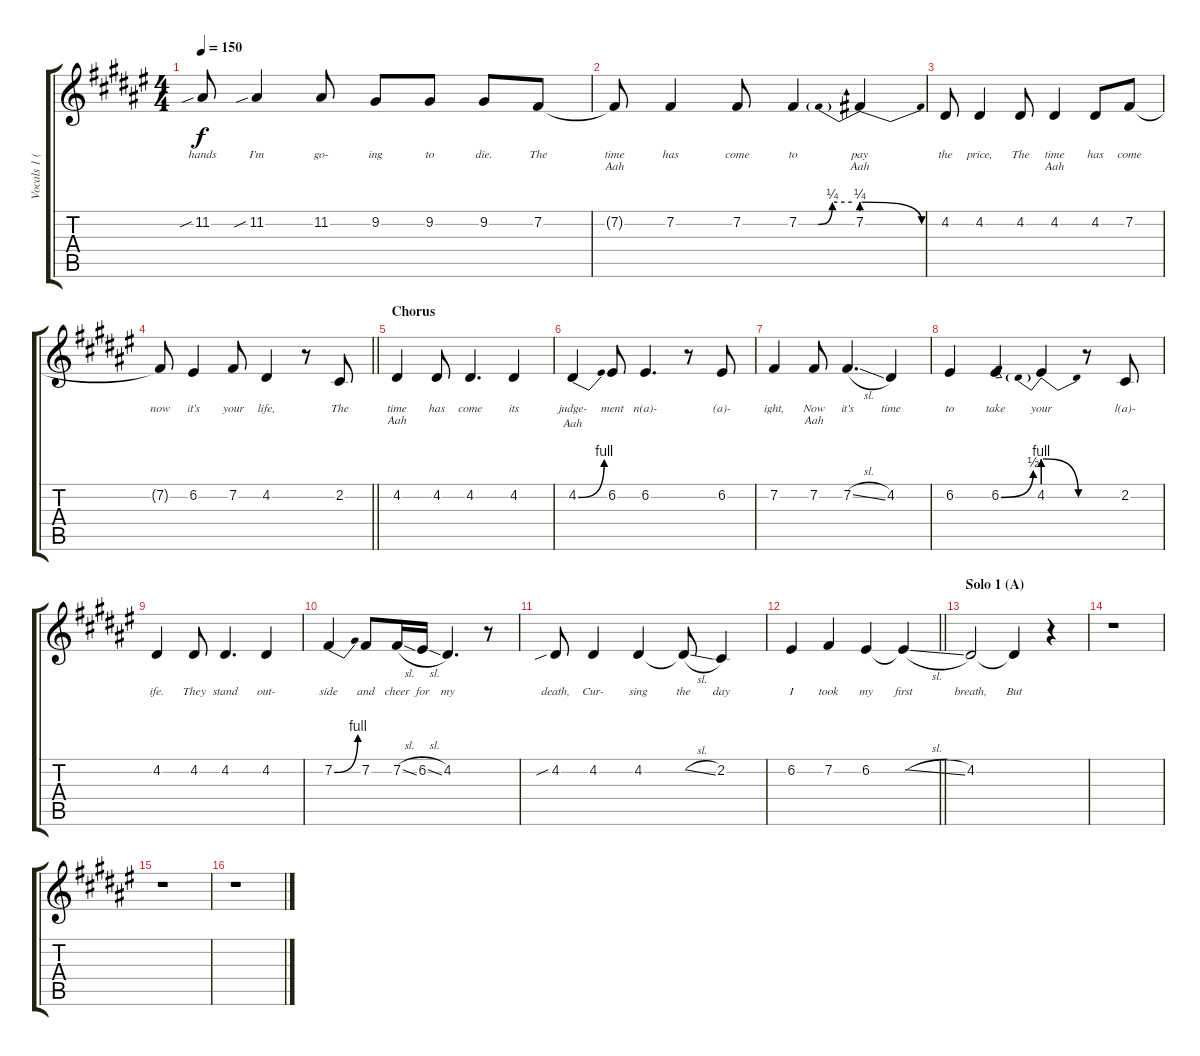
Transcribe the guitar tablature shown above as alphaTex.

\track ("Vocals 1 (Lead Vocals)" "Vocals 1 (") {instrument violin}
\staff {score tabs}
\tuning (E4 B3 G3 D3 A2 E2) {hide}
\ts (4 4)
\tempo 150
\clef g2
\ks f#
11.2{sib}.8{lyrics (0 "hands") lyrics (1 "") lyrics (2 "") lyrics (3 "") lyrics (4 "") dy f} 11.2{sib}.4{lyrics (0 "I’m") lyrics (1 "") lyrics (2 "") lyrics (3 "") lyrics (4 "")} 11.2.8{lyrics (0 "go-") lyrics (1 "") lyrics (2 "") lyrics (3 "") lyrics (4 "")} 9.2.8{lyrics (0 "ing") lyrics (1 "") lyrics (2 "") lyrics (3 "") lyrics (4 "")} 9.2.8{lyrics (0 "to") lyrics (1 "") lyrics (2 "") lyrics (3 "") lyrics (4 "")} 9.2.8{lyrics (0 "die.") lyrics (1 "") lyrics (2 "") lyrics (3 "") lyrics (4 "")} 7.2.8{lyrics (0 "The") lyrics (1 "") lyrics (2 "") lyrics (3 "") lyrics (4 "")} |
7.2{t}.8{lyrics (0 "time") lyrics (1 "Aah") lyrics (2 "") lyrics (3 "") lyrics (4 "")} 7.2.4{lyrics (0 "has") lyrics (1 "") lyrics (2 "") lyrics (3 "") lyrics (4 "")} 7.2.8{lyrics (0 "come") lyrics (1 "") lyrics (2 "") lyrics (3 "") lyrics (4 "")} 7.2{be (custom 0 0 22 0 38 1 60 1)}.4{lyrics (0 "to") lyrics (1 "") lyrics (2 "") lyrics (3 "") lyrics (4 "")} 7.2{be (prebendrelease 0 1 60 0)}.4{lyrics (0 "pay") lyrics (1 "Aah") lyrics (2 "") lyrics (3 "") lyrics (4 "")} |
4.2.8{lyrics (0 "the") lyrics (1 "") lyrics (2 "") lyrics (3 "") lyrics (4 "")} 4.2.4{lyrics (0 "price,") lyrics (1 "") lyrics (2 "") lyrics (3 "") lyrics (4 "")} 4.2.8{lyrics (0 "The") lyrics (1 "") lyrics (2 "") lyrics (3 "") lyrics (4 "")} 4.2.4{lyrics (0 "time") lyrics (1 "Aah") lyrics (2 "") lyrics (3 "") lyrics (4 "")} 4.2.8{lyrics (0 "has") lyrics (1 "") lyrics (2 "") lyrics (3 "") lyrics (4 "")} 7.2.8{lyrics (0 "come") lyrics (1 "") lyrics (2 "") lyrics (3 "") lyrics (4 "")} |
\barLineRight lightlight
7.2{t}.8{lyrics (0 "now") lyrics (1 "") lyrics (2 "") lyrics (3 "") lyrics (4 "")} 6.2.4{lyrics (0 "it’s") lyrics (1 "") lyrics (2 "") lyrics (3 "") lyrics (4 "")} 7.2.8{lyrics (0 "your") lyrics (1 "") lyrics (2 "") lyrics (3 "") lyrics (4 "")} 4.2.4{lyrics (0 "life,") lyrics (1 "") lyrics (2 "") lyrics (3 "") lyrics (4 "")} r.8 2.2.8{lyrics (0 "The") lyrics (1 "") lyrics (2 "") lyrics (3 "") lyrics (4 "")} |
\section ("" "Chorus")
4.2.4{lyrics (0 "time") lyrics (1 "Aah") lyrics (2 "") lyrics (3 "") lyrics (4 "")} 4.2.8{lyrics (0 "has") lyrics (1 "") lyrics (2 "") lyrics (3 "") lyrics (4 "")} 4.2.4{d lyrics (0 "come") lyrics (1 "") lyrics (2 "") lyrics (3 "") lyrics (4 "")} 4.2.4{lyrics (0 "its") lyrics (1 "") lyrics (2 "") lyrics (3 "") lyrics (4 "")} |
4.2{be (bend 0 0 60 4)}.4{lyrics (0 "judge-") lyrics (1 "Aah") lyrics (2 "") lyrics (3 "") lyrics (4 "")} 6.2.8{lyrics (0 "ment") lyrics (1 "") lyrics (2 "") lyrics (3 "") lyrics (4 "")} 6.2.4{d lyrics (0 "n(a)-") lyrics (1 "") lyrics (2 "") lyrics (3 "") lyrics (4 "")} r.8 6.2.8{lyrics (0 "(a)-") lyrics (1 "") lyrics (2 "") lyrics (3 "") lyrics (4 "")} |
7.2.4{lyrics (0 "ight,") lyrics (1 "") lyrics (2 "") lyrics (3 "") lyrics (4 "")} 7.2.8{lyrics (0 "Now") lyrics (1 "Aah") lyrics (2 "") lyrics (3 "") lyrics (4 "")} 7.2{sl}.4{d lyrics (0 "it’s") lyrics (1 "") lyrics (2 "") lyrics (3 "") lyrics (4 "")} 4.2.4{lyrics (0 "time") lyrics (1 "") lyrics (2 "") lyrics (3 "") lyrics (4 "")} |
6.2.4{lyrics (0 "to") lyrics (1 "") lyrics (2 "") lyrics (3 "") lyrics (4 "")} 6.2{be (bend 0 0 60 2)}.4{lyrics (0 "take") lyrics (1 "") lyrics (2 "") lyrics (3 "") lyrics (4 "")} 4.2{be (prebendrelease 0 4 60 0)}.4{lyrics (0 "your") lyrics (1 "") lyrics (2 "") lyrics (3 "") lyrics (4 "")} r.8 2.2.8{lyrics (0 "l(a)-") lyrics (1 "") lyrics (2 "") lyrics (3 "") lyrics (4 "")} |
4.2.4{lyrics (0 "ife.") lyrics (1 "") lyrics (2 "") lyrics (3 "") lyrics (4 "")} 4.2.8{lyrics (0 "They") lyrics (1 "") lyrics (2 "") lyrics (3 "") lyrics (4 "")} 4.2.4{d lyrics (0 "stand") lyrics (1 "") lyrics (2 "") lyrics (3 "") lyrics (4 "")} 4.2.4{lyrics (0 "out-") lyrics (1 "") lyrics (2 "") lyrics (3 "") lyrics (4 "")} |
7.2{be (bend 0 0 60 4)}.4{lyrics (0 "side") lyrics (1 "") lyrics (2 "") lyrics (3 "") lyrics (4 "")} 7.2.8{lyrics (0 "and") lyrics (1 "") lyrics (2 "") lyrics (3 "") lyrics (4 "")} 7.2{sl}.16{lyrics (0 "cheer") lyrics (1 "") lyrics (2 "") lyrics (3 "") lyrics (4 "")} 6.2{sl}.16{lyrics (0 "for") lyrics (1 "") lyrics (2 "") lyrics (3 "") lyrics (4 "")} 4.2.4{d lyrics (0 "my") lyrics (1 "") lyrics (2 "") lyrics (3 "") lyrics (4 "")} r.8 |
4.2{sib}.8{lyrics (0 "death,") lyrics (1 "") lyrics (2 "") lyrics (3 "") lyrics (4 "")} 4.2.4{lyrics (0 "Cur-") lyrics (1 "") lyrics (2 "") lyrics (3 "") lyrics (4 "")} 4.2.4{lyrics (0 "sing") lyrics (1 "") lyrics (2 "") lyrics (3 "") lyrics (4 "")} 4.2{sl t}.8{lyrics (0 "the") lyrics (1 "") lyrics (2 "") lyrics (3 "") lyrics (4 "")} 2.2.4{lyrics (0 "day") lyrics (1 "") lyrics (2 "") lyrics (3 "") lyrics (4 "")} |
\barLineRight lightlight
6.2.4{lyrics (0 "I") lyrics (1 "") lyrics (2 "") lyrics (3 "") lyrics (4 "")} 7.2.4{lyrics (0 "took") lyrics (1 "") lyrics (2 "") lyrics (3 "") lyrics (4 "")} 6.2.4{lyrics (0 "my") lyrics (1 "") lyrics (2 "") lyrics (3 "") lyrics (4 "")} 6.2{sl t}.4{lyrics (0 "first") lyrics (1 "") lyrics (2 "") lyrics (3 "") lyrics (4 "")} |
\section ("" "Solo 1 (A)")
4.2.2{lyrics (0 "breath,") lyrics (1 "") lyrics (2 "") lyrics (3 "") lyrics (4 "")} 4.2{t}.4{lyrics (0 "But") lyrics (1 "") lyrics (2 "") lyrics (3 "") lyrics (4 "") volume 0} r.4 |
r.1 |
r.1{volume 16} |
r.1
